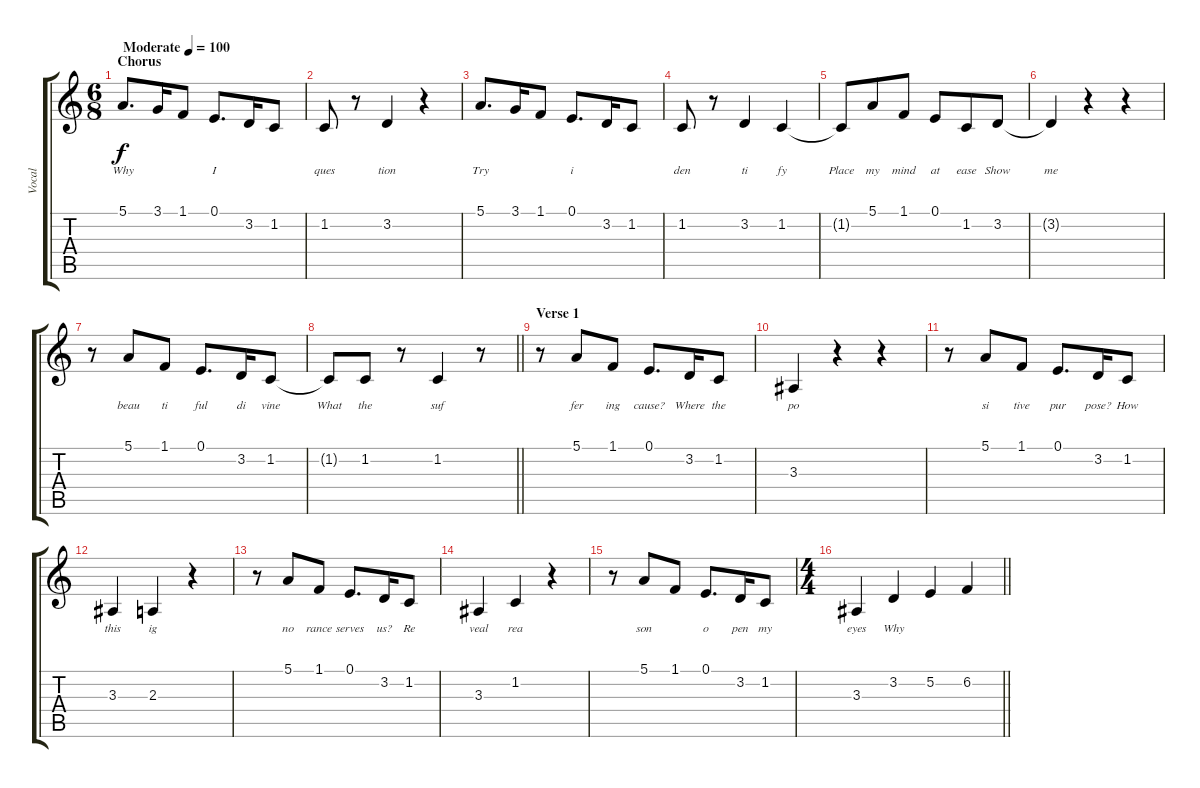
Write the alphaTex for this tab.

\track ("Vocal" "Vocal") {instrument acousticgrandpiano}
\staff {score tabs}
\tuning (E4 B3 G3 D3 A2 E2) {hide}
\ts (6 8)
\section ("" "Chorus")
\tempo (100 "Moderate")
\clef g2
\ks c
5.1.8{d lyrics (0 "Why") lyrics (1 "") lyrics (2 "") lyrics (3 "") lyrics (4 "") dy f instrument acousticgrandpiano} 3.1.16{lyrics (0 "") lyrics (1 "") lyrics (2 "") lyrics (3 "") lyrics (4 "")} 1.1.8{lyrics (0 "") lyrics (1 "") lyrics (2 "") lyrics (3 "") lyrics (4 "")} 0.1.8{d lyrics (0 "I") lyrics (1 "") lyrics (2 "") lyrics (3 "") lyrics (4 "")} 3.2.16{lyrics (0 "") lyrics (1 "") lyrics (2 "") lyrics (3 "") lyrics (4 "")} 1.2.8{lyrics (0 "") lyrics (1 "") lyrics (2 "") lyrics (3 "") lyrics (4 "")} |
1.2.8{lyrics (0 "ques") lyrics (1 "") lyrics (2 "") lyrics (3 "") lyrics (4 "")} r.8 3.2.4{lyrics (0 "tion") lyrics (1 "") lyrics (2 "") lyrics (3 "") lyrics (4 "")} r.4 |
5.1.8{d lyrics (0 "Try") lyrics (1 "") lyrics (2 "") lyrics (3 "") lyrics (4 "")} 3.1.16{lyrics (0 "") lyrics (1 "") lyrics (2 "") lyrics (3 "") lyrics (4 "")} 1.1.8{lyrics (0 "") lyrics (1 "") lyrics (2 "") lyrics (3 "") lyrics (4 "")} 0.1.8{d lyrics (0 "i") lyrics (1 "") lyrics (2 "") lyrics (3 "") lyrics (4 "")} 3.2.16{lyrics (0 "") lyrics (1 "") lyrics (2 "") lyrics (3 "") lyrics (4 "")} 1.2.8{lyrics (0 "") lyrics (1 "") lyrics (2 "") lyrics (3 "") lyrics (4 "")} |
1.2.8{lyrics (0 "den") lyrics (1 "") lyrics (2 "") lyrics (3 "") lyrics (4 "")} r.8 3.2.4{lyrics (0 "ti") lyrics (1 "") lyrics (2 "") lyrics (3 "") lyrics (4 "")} 1.2.4{lyrics (0 "fy") lyrics (1 "") lyrics (2 "") lyrics (3 "") lyrics (4 "")} |
1.2{t}.8{lyrics (0 "Place") lyrics (1 "") lyrics (2 "") lyrics (3 "") lyrics (4 "")} 5.1.8{lyrics (0 "my") lyrics (1 "") lyrics (2 "") lyrics (3 "") lyrics (4 "")} 1.1.8{lyrics (0 "mind") lyrics (1 "") lyrics (2 "") lyrics (3 "") lyrics (4 "")} 0.1.8{lyrics (0 "at") lyrics (1 "") lyrics (2 "") lyrics (3 "") lyrics (4 "")} 1.2.8{lyrics (0 "ease") lyrics (1 "") lyrics (2 "") lyrics (3 "") lyrics (4 "")} 3.2.8{lyrics (0 "Show") lyrics (1 "") lyrics (2 "") lyrics (3 "") lyrics (4 "")} |
3.2{t}.4{lyrics (0 "me") lyrics (1 "") lyrics (2 "") lyrics (3 "") lyrics (4 "")} r.4 r.4 |
r.8 5.1.8{lyrics (0 "beau") lyrics (1 "") lyrics (2 "") lyrics (3 "") lyrics (4 "")} 1.1.8{lyrics (0 "ti") lyrics (1 "") lyrics (2 "") lyrics (3 "") lyrics (4 "")} 0.1.8{d lyrics (0 "ful") lyrics (1 "") lyrics (2 "") lyrics (3 "") lyrics (4 "")} 3.2.16{lyrics (0 "di") lyrics (1 "") lyrics (2 "") lyrics (3 "") lyrics (4 "")} 1.2.8{lyrics (0 "vine") lyrics (1 "") lyrics (2 "") lyrics (3 "") lyrics (4 "")} |
\barLineRight lightlight
1.2{t}.8{lyrics (0 "What") lyrics (1 "") lyrics (2 "") lyrics (3 "") lyrics (4 "")} 1.2.8{lyrics (0 "the") lyrics (1 "") lyrics (2 "") lyrics (3 "") lyrics (4 "")} r.8 1.2.4{lyrics (0 "suf") lyrics (1 "") lyrics (2 "") lyrics (3 "") lyrics (4 "")} r.8 |
\section ("" "Verse 1")
r.8 5.1.8{lyrics (0 "fer") lyrics (1 "") lyrics (2 "") lyrics (3 "") lyrics (4 "")} 1.1.8{lyrics (0 "ing") lyrics (1 "") lyrics (2 "") lyrics (3 "") lyrics (4 "")} 0.1.8{d lyrics (0 "cause?") lyrics (1 "") lyrics (2 "") lyrics (3 "") lyrics (4 "")} 3.2.16{lyrics (0 "Where") lyrics (1 "") lyrics (2 "") lyrics (3 "") lyrics (4 "")} 1.2.8{lyrics (0 "the") lyrics (1 "") lyrics (2 "") lyrics (3 "") lyrics (4 "")} |
3.3.4{lyrics (0 "po") lyrics (1 "") lyrics (2 "") lyrics (3 "") lyrics (4 "")} r.4 r.4 |
r.8 5.1.8{lyrics (0 "si") lyrics (1 "") lyrics (2 "") lyrics (3 "") lyrics (4 "")} 1.1.8{lyrics (0 "tive") lyrics (1 "") lyrics (2 "") lyrics (3 "") lyrics (4 "")} 0.1.8{d lyrics (0 "pur") lyrics (1 "") lyrics (2 "") lyrics (3 "") lyrics (4 "")} 3.2.16{lyrics (0 "pose?") lyrics (1 "") lyrics (2 "") lyrics (3 "") lyrics (4 "")} 1.2.8{lyrics (0 "How") lyrics (1 "") lyrics (2 "") lyrics (3 "") lyrics (4 "")} |
3.3.4{lyrics (0 "this") lyrics (1 "") lyrics (2 "") lyrics (3 "") lyrics (4 "")} 2.3.4{lyrics (0 "ig") lyrics (1 "") lyrics (2 "") lyrics (3 "") lyrics (4 "")} r.4 |
r.8 5.1.8{lyrics (0 "no") lyrics (1 "") lyrics (2 "") lyrics (3 "") lyrics (4 "")} 1.1.8{lyrics (0 "rance") lyrics (1 "") lyrics (2 "") lyrics (3 "") lyrics (4 "")} 0.1.8{d lyrics (0 "serves") lyrics (1 "") lyrics (2 "") lyrics (3 "") lyrics (4 "")} 3.2.16{lyrics (0 "us?") lyrics (1 "") lyrics (2 "") lyrics (3 "") lyrics (4 "")} 1.2.8{lyrics (0 "Re") lyrics (1 "") lyrics (2 "") lyrics (3 "") lyrics (4 "")} |
3.3.4{lyrics (0 "veal") lyrics (1 "") lyrics (2 "") lyrics (3 "") lyrics (4 "")} 1.2.4{lyrics (0 "rea") lyrics (1 "") lyrics (2 "") lyrics (3 "") lyrics (4 "")} r.4 |
r.8 5.1.8{lyrics (0 "son") lyrics (1 "") lyrics (2 "") lyrics (3 "") lyrics (4 "")} 1.1.8{lyrics (0 "") lyrics (1 "") lyrics (2 "") lyrics (3 "") lyrics (4 "")} 0.1.8{d lyrics (0 "o") lyrics (1 "") lyrics (2 "") lyrics (3 "") lyrics (4 "")} 3.2.16{lyrics (0 "pen") lyrics (1 "") lyrics (2 "") lyrics (3 "") lyrics (4 "")} 1.2.8{lyrics (0 "my") lyrics (1 "") lyrics (2 "") lyrics (3 "") lyrics (4 "")} |
\ts (4 4)
\barLineRight lightlight
3.3.4{lyrics (0 "eyes") lyrics (1 "") lyrics (2 "") lyrics (3 "") lyrics (4 "")} 3.2.4{lyrics (0 "Why") lyrics (1 "") lyrics (2 "") lyrics (3 "") lyrics (4 "")} 5.2.4{lyrics (0 "") lyrics (1 "") lyrics (2 "") lyrics (3 "") lyrics (4 "")} 6.2.4{lyrics (0 "") lyrics (1 "") lyrics (2 "") lyrics (3 "") lyrics (4 "")}
